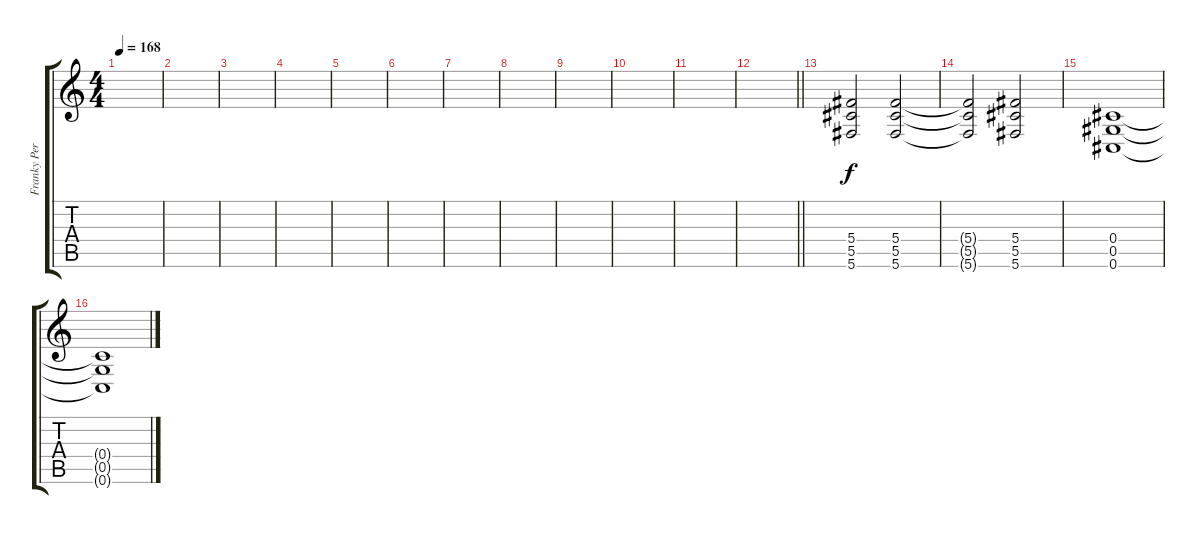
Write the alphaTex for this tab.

\track ("Franky Perez" "Franky Per") {instrument overdrivenguitar}
\staff {score tabs}
\tuning (Eb4 Bb3 Gb3 Db3 Ab2 Db2) {hide}
\ts (4 4)
\tempo 168
\clef g2
\ks c
|
|
|
|
|
|
|
|
|
|
|
\barLineRight lightlight
|
(5.4 5.5 5.6).2 (5.4 5.5 5.6).2 |
(5.4{t} 5.5{t} 5.6{t}).2 (5.4 5.5 5.6).2 |
(0.4 0.5 0.6).1 |
(0.4{t} 0.5{t} 0.6{t}).1
